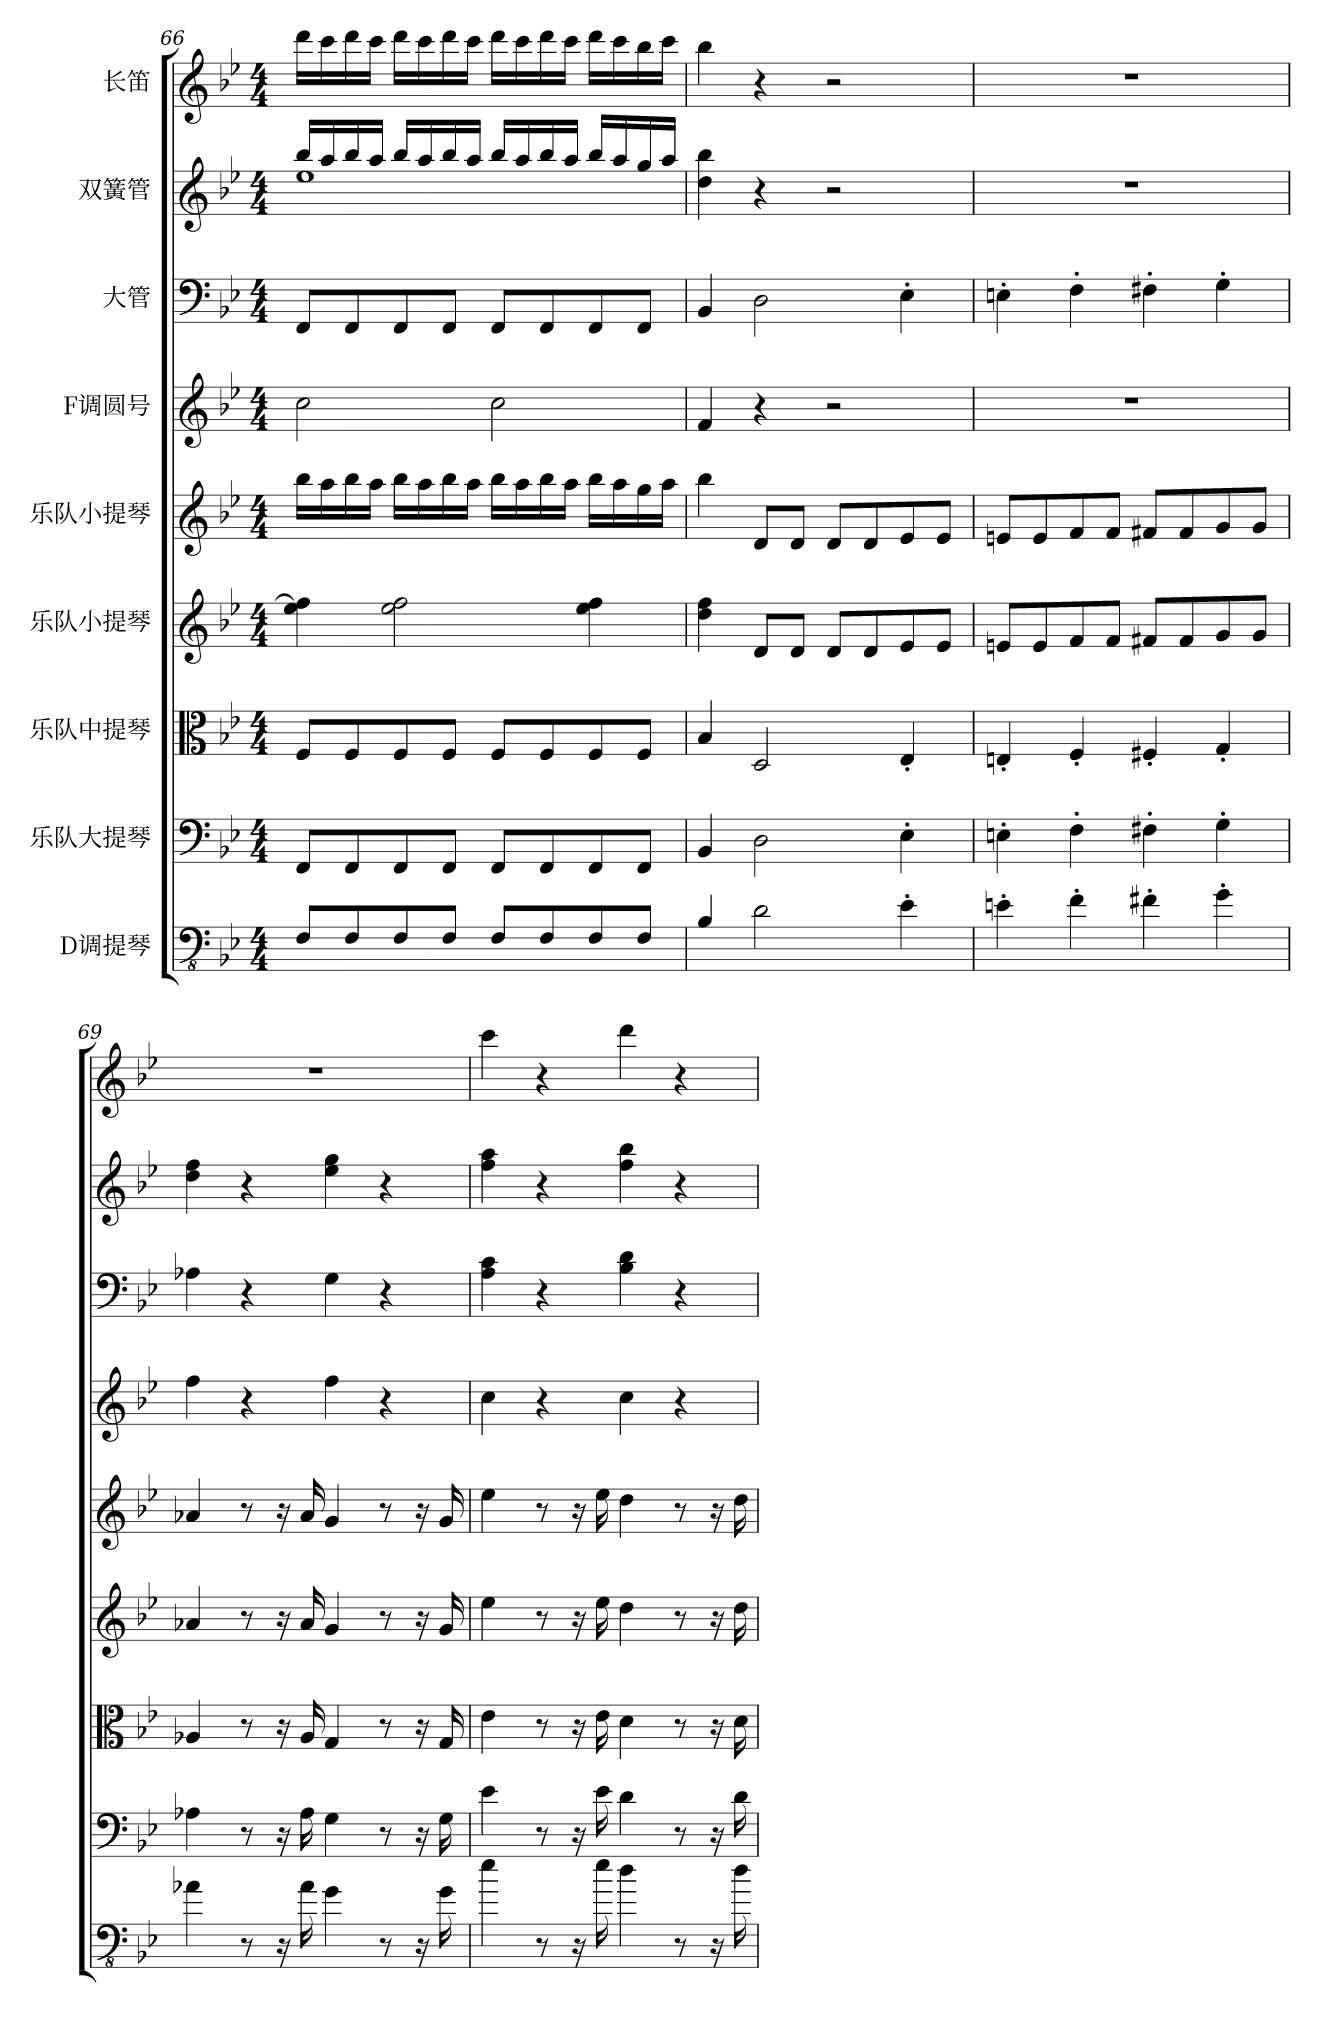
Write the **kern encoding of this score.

**kern	**kern	**kern	**kern	**kern	**kern	**kern	**kern	**kern
*part9	*part8	*part7	*part6	*part5	*part4	*part3	*part2	*part1
*staff9	*staff8	*staff7	*staff6	*staff5	*staff4	*staff3	*staff2	*staff1
*I"D调提琴	*I"乐队大提琴	*I"乐队中提琴	*I"乐队小提琴	*I"乐队小提琴	*I"F调圆号	*I"大管	*I"双簧管	*I"长笛
!!LO:PB:g=z
*clefFv4	*clefF4	*clefC3	*clefG2	*clefG2	*clefG2	*clefF4	*clefG2	*clefG2
*ITrd7c12	*	*	*	*	*ITrd4c7	*	*	*
*k[b-e-]	*k[b-e-]	*k[b-e-]	*k[b-e-]	*k[b-e-]	*k[b-e-a-]	*k[b-e-]	*k[b-e-]	*k[b-e-]
*M4/4	*M4/4	*M4/4	*M4/4	*M4/4	*M4/4	*M4/4	*M4/4	*M4/4
=66	=66	=66	=66	=66	=66	=66	=66	=66
*	*	*	*	*	*	*	*^	*
8FFF/L	8FF/L	8F/L	4ee-\ 4ff\]	16bb-\LL	2f\	8FF/L	16bb-/LL	1ee-	16ddd\LL
.	.	.	.	16aa\	.	.	16aa/	.	16ccc\
8FFF/	8FF/	8F/	.	16bb-\	.	8FF/	16bb-/	.	16ddd\
.	.	.	.	16aa\JJ	.	.	16aa/JJ	.	16ccc\JJ
8FFF/	8FF/	8F/	2ee-\ 2ff\	16bb-\LL	.	8FF/	16bb-/LL	.	16ddd\LL
.	.	.	.	16aa\	.	.	16aa/	.	16ccc\
8FFF/J	8FF/J	8F/J	.	16bb-\	.	8FF/J	16bb-/	.	16ddd\
.	.	.	.	16aa\JJ	.	.	16aa/JJ	.	16ccc\JJ
8FFF/L	8FF/L	8F/L	.	16bb-\LL	2f\	8FF/L	16bb-/LL	.	16ddd\LL
.	.	.	.	16aa\	.	.	16aa/	.	16ccc\
8FFF/	8FF/	8F/	.	16bb-\	.	8FF/	16bb-/	.	16ddd\
.	.	.	.	16aa\JJ	.	.	16aa/JJ	.	16ccc\JJ
8FFF/	8FF/	8F/	4ee-\ 4ff\	16bb-\LL	.	8FF/	16bb-/LL	.	16ddd\LL
.	.	.	.	16aa\	.	.	16aa/	.	16ccc\
8FFF/J	8FF/J	8F/J	.	16gg\	.	8FF/J	16gg/	.	16bb-\
.	.	.	.	16aa\JJ	.	.	16aa/JJ	.	16ccc\JJ
*	*	*	*	*	*	*	*v	*v	*
=67	=67	=67	=67	=67	=67	=67	=67	=67
4BBB-/	4BB-/	4B-/	4dd\ 4ff\	4bb-\	4B-/	4BB-/	4dd\ 4bb-\	4bb-\
2DD\	2D\	2D/	8d/L	8d/L	4r	2D\	4r	4r
.	.	.	8d/J	8d/J	.	.	.	.
.	.	.	8d/L	8d/L	2r	.	2r	2r
.	.	.	8d/	8d/	.	.	.	.
4EE-'\	4E-'\	4E-'/	8e-/	8e-/	.	4E-'\	.	.
.	.	.	8e-/J	8e-/J	.	.	.	.
=68	=68	=68	=68	=68	=68	=68	=68	=68
4EEn'\	4En'\	4En'/	8en/L	8en/L	1r	4En'\	1r	1r
.	.	.	8e/	8e/	.	.	.	.
4FF'\	4F'\	4F'/	8f/	8f/	.	4F'\	.	.
.	.	.	8f/J	8f/J	.	.	.	.
4FF#X'\	4F#X'\	4F#X'/	8f#X/L	8f#X/L	.	4F#X'\	.	.
.	.	.	8f#/	8f#/	.	.	.	.
4GG'\	4G'\	4G'/	8g/	8g/	.	4G'\	.	.
.	.	.	8g/J	8g/J	.	.	.	.
!!LO:PB:g=z
=69	=69	=69	=69	=69	=69	=69	=69	=69
4AA-X\	4A-X\	4A-X/	4a-X/	4a-X/	4b-\	4A-X\	4dd\ 4ff\	1r
8r	8r	8r	8r	8r	4r	4r	4r	.
16r	16r	16r	16r	16r	.	.	.	.
16AA-\	16A-\	16A-/	16a-/	16a-/	.	.	.	.
4GG\	4G\	4G/	4g/	4g/	4b-\	4G\	4ee-\ 4gg\	.
8r	8r	8r	8r	8r	4r	4r	4r	.
16r	16r	16r	16r	16r	.	.	.	.
16GG\	16G\	16G/	16g/	16g/	.	.	.	.
=70	=70	=70	=70	=70	=70	=70	=70	=70
4E-\	4e-\	4e-\	4ee-\	4ee-\	4f\	4A\ 4c\	4ff\ 4aa\	4ccc\
8r	8r	8r	8r	8r	4r	4r	4r	4r
16r	16r	16r	16r	16r	.	.	.	.
16E-\	16e-\	16e-\	16ee-\	16ee-\	.	.	.	.
4D\	4d\	4d\	4dd\	4dd\	4f\	4B-\ 4d\	4ff\ 4bb-\	4ddd\
8r	8r	8r	8r	8r	4r	4r	4r	4r
16r	16r	16r	16r	16r	.	.	.	.
16D\	16d\	16d\	16dd\	16dd\	.	.	.	.
=	=	=	=	=	=	=	=	=
*-	*-	*-	*-	*-	*-	*-	*-	*-
